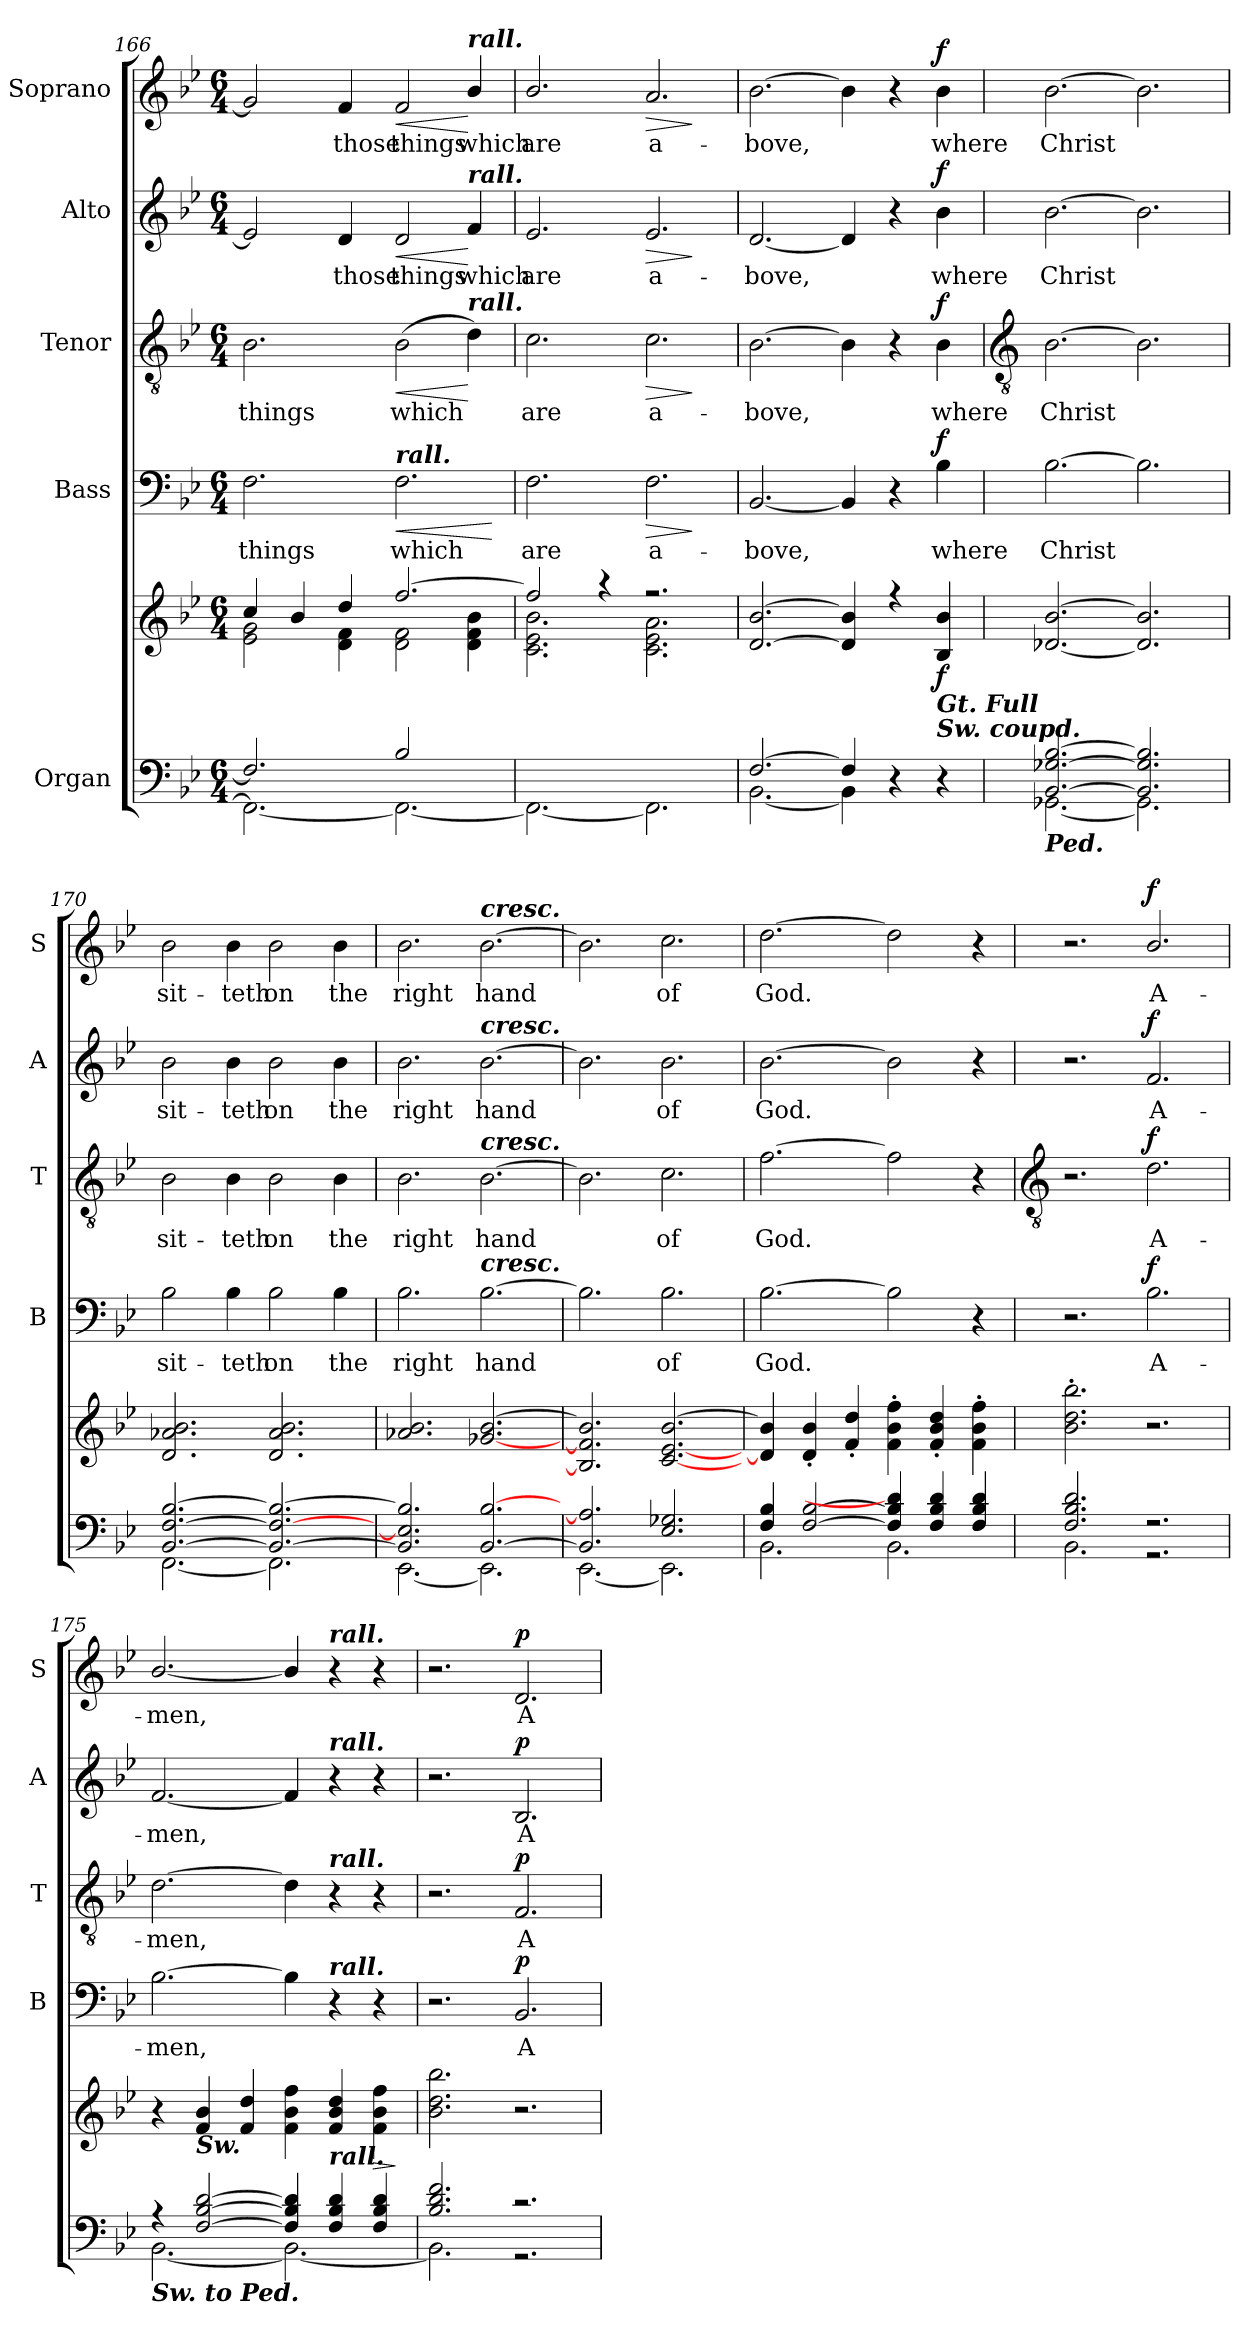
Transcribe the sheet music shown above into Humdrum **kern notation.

**kern	**kern	**dynam	**kern	**text	**dynam	**kern	**text	**dynam	**kern	**text	**dynam	**kern	**text	**dynam
*part5	*part5	*part5	*part4	*part4	*part4	*part3	*part3	*part3	*part2	*part2	*part2	*part1	*part1	*part1
*staff6	*staff5	*staff5/6	*staff4	*staff4	*staff4	*staff3	*staff3	*staff3	*staff2	*staff2	*staff2	*staff1	*staff1	*staff1
*I"Organ	*	*	*I"Bass	*	*	*I"Tenor	*	*	*I"Alto	*	*	*I"Soprano	*	*
*	*	*	*I'B	*	*	*I'T	*	*	*I'A	*	*	*I'S	*	*
*clefF4	*clefG2	*	*clefF4	*	*	*clefGv2	*	*	*clefG2	*	*	*clefG2	*	*
*k[b-e-]	*k[b-e-]	*	*k[b-e-]	*	*	*k[b-e-]	*	*	*k[b-e-]	*	*	*k[b-e-]	*	*
*B-:	*B-:	*	*B-:	*	*	*B-:	*	*	*B-:	*	*	*B-:	*	*
*M6/4	*M6/4	*	*M6/4	*	*	*M6/4	*	*	*M6/4	*	*	*M6/4	*	*
=166	=166	=166	=166	=166	=166	=166	=166	=166	=166	=166	=166	=166	=166	=166
*^	*^	*	*	*	*	*	*	*	*	*	*	*	*	*
!	!	!	!	!	!	!LO:LY:b	!	!	!LO:LY:b	!	!	!	!	!	!	!
2.F/]	2.FF\_	4cc/	2e-\ 2g\	.	2.F	things	.	2.B-	things	.	2e-]	.	.	2g]	.	.
.	.	4b-/	.	.	.	.	.	.	.	.	.	.	.	.	.	.
!	!	!	!	!	!	!	!	!	!	!	!	!LO:LY:b	!	!	!LO:LY:b	!
.	.	4dd/	4d\ 4f\	.	.	.	.	.	.	.	4d	those	.	4f	those	.
!	!	!	!	!	!LO:TX:a:Bi:t=rall.	!	!	!	!	!	!	!	!	!	!	!
!	!	!	!	!	!	!LO:LY:b	!LO:HP:b	!	!LO:LY:b	!LO:HP:b	!	!LO:LY:b	!LO:HP:b	!	!LO:LY:b	!LO:HP:b
2B-/	2.FF\_	[2.ff/	2d\ 2f\	.	2.F	which	<	(>2B-	which	<	2d	things	<	2f	things	<
!	!	!	!	!	!	!	!	!	!	!	!	!	!	!LO:TX:a:Bi:t=rall.	!	!
!	!	!	!	!	!	!	!	!	!	!	!LO:TX:a:Bi:t=rall.	!	!	!	!	!
!	!	!	!	!	!	!	!	!LO:TX:a:Bi:t=rall.	!	!	!	!	!	!	!	!
!	!	!	!	!	!	!	!	!	!	!	!	!LO:LY:b	!	!	!LO:LY:b	!
4ryy	.	.	4d\ 4f\ 4b-\	.	.	.	.	4d)	.	[	4f	which	[	4b-/	which	[
*v	*v	*	*	*	*	*	*	*	*	*	*	*	*	*	*	*
*	*v	*v	*	*	*	*	*	*	*	*	*	*	*	*	*
.	.	.	.	.	[	.	.	.	.	.	.	.	.	.
=167	=167	=167	=167	=167	=167	=167	=167	=167	=167	=167	=167	=167	=167	=167
!LO:N:vis=1	!	!	!	!LO:LY:b	!	!	!LO:LY:b	!	!	!LO:LY:b	!	!	!LO:LY:b	!
*^	*^	*	*	*	*	*	*	*	*	*	*	*	*	*
1.ryy	2.FF\_	2ff/]	2.c\ 2.e-\ 2.b-\	.	2.F	are	.	2.c	are	.	2.e-/	are	.	2.b-/	are	.
.	.	4r	.	.	.	.	.	.	.	.	.	.	.	.	.	.
!	!	!	!	!	!	!LO:LY:b	!LO:HP:b	!	!LO:LY:b	!LO:HP:b	!	!LO:LY:b	!LO:HP:b	!	!LO:LY:b	!LO:HP:b
.	2.FF\]	2.r	2.c\ 2.e-\ 2.a\	.	2.F	a-	>	2.c	a-	>	2.e-	a-	>	2.a	a-	>
*v	*v	*	*	*	*	*	*	*	*	*	*	*	*	*	*	*
*	*v	*v	*	*	*	*	*	*	*	*	*	*	*	*	*
.	.	.	.	.	]	.	.	]	.	.	]	.	.	]
=168	=168	=168	=168	=168	=168	=168	=168	=168	=168	=168	=168	=168	=168	=168
*^	*^	*	*	*	*	*	*	*	*	*	*	*	*	*
!	!	!	!	!	!	!LO:LY:b	!	!	!LO:LY:b	!	!	!LO:LY:b	!	!	!LO:LY:b	!
[2.F/	[2.BB-\	[2.d [2.b-	1.ryy	.	[2.BB-	-bove,	.	[2.B-	-bove,	.	[2.d	-bove,	.	[2.b-	-bove,	.
4F/]	4BB-\]	4d] 4b-]	.	.	4BB-]	.	.	4B-]	.	.	4d]	.	.	4b-]	.	.
2ryy	4r	4r	.	.	4r	.	.	4r	.	.	4r	.	.	4r	.	.
!	!	!LO:TX:b:Bi:t=Gt. Full	!	!	!	!	!	!	!	!	!	!	!	!	!	!
!	!LO:TX:a:Bi:t=Sw. coupd.	!	!	!	!	!	!	!	!	!	!	!	!	!	!	!
!	!	!	!	!LO:DY:b	!	!LO:LY:b	!LO:DY:b	!	!LO:LY:b	!LO:DY:b	!	!LO:LY:b	!LO:DY:b	!	!LO:LY:b	!LO:DY:b
.	4r	4B- 4b-	.	f	4B-	where	f	4B-	where	f	4b-	where	f	4b-	where	f
*	*	*v	*v	*	*	*	*	*	*	*	*	*	*	*	*	*
!!LO:LB:g=z
=169	=169	=169	=169	=169	=169	=169	=169	=169	=169	=169	=169	=169	=169	=169	=169
*	*	*	*	*	*	*	*clefGv2	*	*	*	*	*	*	*	*
!LO:TX:b:Bi:t=Ped.	!	!	!	!	!	!	!	!	!	!	!	!	!	!	!
!	!	!	!	!	!LO:LY:b	!	!	!LO:LY:b	!	!	!LO:LY:b	!	!	!LO:LY:b	!
[2.BB-/ [2.G-X/ [2.B-/	[2.GG-X\	[2.d-X [2.b-	.	[2.B-	Christ	.	[2.B-	Christ	.	[2.b-	Christ	.	[2.b-	Christ	.
2.BB-/] 2.G-/] 2.B-/]	2.GG-\]	2.d-] 2.b-]	.	2.B-]	.	.	2.B-]	.	.	2.b-]	.	.	2.b-]	.	.
=170	=170	=170	=170	=170	=170	=170	=170	=170	=170	=170	=170	=170	=170	=170	=170
!	!	!	!	!	!LO:LY:b	!	!	!LO:LY:b	!	!	!LO:LY:b	!	!	!LO:LY:b	!
[2.BB-/ [2.F/ [2.B-/	[2.FF\	2.d 2.a-X 2.b-	.	2B-	sit-	.	2B-	sit-	.	2b-	sit-	.	2b-	sit-	.
!	!	!	!	!	!LO:LY:b	!	!	!LO:LY:b	!	!	!LO:LY:b	!	!	!LO:LY:b	!
.	.	.	.	4B-	-teth	.	4B-	-teth	.	4b-	-teth	.	4b-	-teth	.
!	!	!	!	!	!LO:LY:b	!	!	!LO:LY:b	!	!	!LO:LY:b	!	!	!LO:LY:b	!
2.BB-/_ 2.F/_ 2.B-/_	2.FF\]	2.d 2.a- 2.b-	.	2B-	on	.	2B-	on	.	2b-	on	.	2b-	on	.
!	!	!	!	!	!LO:LY:b	!	!	!LO:LY:b	!	!	!LO:LY:b	!	!	!LO:LY:b	!
.	.	.	.	4B-	the	.	4B-	the	.	4b-	the	.	4b-	the	.
=171	=171	=171	=171	=171	=171	=171	=171	=171	=171	=171	=171	=171	=171	=171	=171
!	!	!	!	!	!LO:LY:b	!	!	!LO:LY:b	!	!	!LO:LY:b	!	!	!LO:LY:b	!
2.BB-/] 2.E-/] 2.B-/]	[2.EE-\	2.a-X 2.b-	.	2.B-	right	.	2.B-	right	.	2.b-	right	.	2.b-	right	.
!	!	!	!	!	!	!	!	!	!	!	!	!	!LO:TX:a:Bi:t=cresc.	!	!
!	!	!	!	!	!	!	!	!	!	!LO:TX:a:Bi:t=cresc.	!	!	!	!	!
!	!	!	!	!	!	!	!LO:TX:a:Bi:t=cresc.	!	!	!	!	!	!	!	!
!	!	!	!	!LO:TX:a:Bi:t=cresc.	!	!	!	!	!	!	!	!	!	!	!
!	!	!	!	!	!LO:LY:b	!	!	!LO:LY:b	!	!	!LO:LY:b	!	!	!LO:LY:b	!
[2.BB-/ [2.B-/	2.EE-\]	[2.g-X [2.b-	.	[2.B-	hand	.	[2.B-	hand	.	[2.b-	hand	.	[2.b-	hand	.
=172	=172	=172	=172	=172	=172	=172	=172	=172	=172	=172	=172	=172	=172	=172	=172
2.BB-/] 2.A-/]	[2.EE-\	2.B-] 2.f] 2.b-]	.	2.B-]	.	.	2.B-]	.	.	2.b-]	.	.	2.b-]	.	.
!	!	!	!	!	!LO:LY:b	!	!	!LO:LY:b	!	!	!LO:LY:b	!	!	!LO:LY:b	!
2.E-/ 2.G-X/	2.EE-\]	[2.c [2.e- [2.b-	.	2.B-	of	.	2.c	of	.	2.b-	of	.	2.cc	of	.
=173	=173	=173	=173	=173	=173	=173	=173	=173	=173	=173	=173	=173	=173	=173	=173
!	!	!	!	!	!LO:LY:b	!	!	!LO:LY:b	!	!	!LO:LY:b	!	!	!LO:LY:b	!
4F/ 4B-/	2.BB-\	4d] 4b-]	.	[2.B-	God.	.	[2.f	God.	.	[2.b-	God.	.	[2.dd	God.	.
[2F/ [2B-/	.	4d' 4b-'	.	.	.	.	.	.	.	.	.	.	.	.	.
.	.	4f' 4dd'	.	.	.	.	.	.	.	.	.	.	.	.	.
4F/] 4B-/] 4d/]	2.BB-\	4f' 4b-' 4ff'	.	2B-]	.	.	2f]	.	.	2b-]	.	.	2dd]	.	.
4F/ 4B-/ 4d/	.	4f' 4b-' 4dd'	.	.	.	.	.	.	.	.	.	.	.	.	.
4F/ 4B-/ 4d/	.	4f' 4b-' 4ff'	.	4r	.	.	4r	.	.	4r	.	.	4r	.	.
!!LO:LB:g=z
=174	=174	=174	=174	=174	=174	=174	=174	=174	=174	=174	=174	=174	=174	=174	=174
*	*	*	*	*	*	*	*clefGv2	*	*	*	*	*	*	*	*
2.F/ 2.B-/ 2.d/	2.BB-\	2.b-' 2.dd' 2.bb-'	.	2.r	.	.	2.r	.	.	2.r	.	.	2.r	.	.
!	!	!	!	!	!LO:LY:b	!LO:DY:b	!	!LO:LY:b	!LO:DY:b	!	!LO:LY:b	!LO:DY:b	!	!LO:LY:b	!LO:DY:b
2.r	2.r	2.r	.	2.B-\	A-	f	2.d\	A-	f	2.f/	A-	f	2.b-/	A-	f
=175	=175	=175	=175	=175	=175	=175	=175	=175	=175	=175	=175	=175	=175	=175	=175
!LO:TX:b:Bi:t=Sw. to Ped.	!	!	!	!	!	!	!	!	!	!	!	!	!	!	!
!	!	!	!	!	!LO:LY:b	!	!	!LO:LY:b	!	!	!LO:LY:b	!	!	!LO:LY:b	!
4r	[2.BB-\	4r	.	[2.B-\	-men,	.	[2.d\	-men,	.	[2.f/	-men,	.	[2.b-/	-men,	.
!	!	!LO:TX:b:Bi:t=Sw.	!	!	!	!	!	!	!	!	!	!	!	!	!
!	!	!	!LO:DY:b=2	!	!	!	!	!	!	!	!	!	!	!	!
!	!	!	!LO:DY:n=1:b	!	!	!	!	!	!	!	!	!	!	!	!
[2F/ [2B-/ [2d/	.	4f 4b-	mf mf	.	.	.	.	.	.	.	.	.	.	.	.
.	.	4f 4dd	.	.	.	.	.	.	.	.	.	.	.	.	.
4F/] 4B-/] 4d/]	2.BB-\_	4f 4b- 4ff	.	4B-\]	.	.	4d\]	.	.	4f/]	.	.	4b-/]	.	.
!	!	!	!	!	!	!	!	!	!	!	!	!	!LO:TX:a:Bi:t=rall.	!	!
!	!	!	!	!	!	!	!	!	!	!LO:TX:a:Bi:t=rall.	!	!	!	!	!
!	!	!	!	!	!	!	!LO:TX:a:Bi:t=rall.	!	!	!	!	!	!	!	!
!	!	!	!	!LO:TX:a:Bi:t=rall.	!	!	!	!	!	!	!	!	!	!	!
!LO:TX:a:Bi:t=rall.	!	!	!	!	!	!	!	!	!	!	!	!	!	!	!
4F/ 4B-/ 4d/	.	4f 4b- 4dd	.	4r	.	.	4r	.	.	4r	.	.	4r	.	.
!	!	!	!LO:HP:b	!	!	!	!	!	!	!	!	!	!	!	!
4F/ 4B-/ 4d/	.	4f 4b- 4ff	>	4r	.	.	4r	.	.	4r	.	.	4r	.	.
*v	*v	*	*	*	*	*	*	*	*	*	*	*	*	*	*
.	.	]	.	.	.	.	.	.	.	.	.	.	.	.
=176	=176	=176	=176	=176	=176	=176	=176	=176	=176	=176	=176	=176	=176	=176
*^	*	*	*	*	*	*	*	*	*	*	*	*	*	*
2.B-/ 2.d/ 2.f/	2.BB-\]	2.b- 2.dd 2.bb-	.	2.r	.	.	2.r	.	.	2.r	.	.	2.r	.	.
!	!	!	!	!	!LO:LY:b	!LO:DY:b	!	!LO:LY:b	!LO:DY:b	!	!LO:LY:b	!LO:DY:b	!	!LO:LY:b	!LO:DY:b
2.r	2.r	2.r	.	2.BB-	A-	p	2.F	A-	p	2.B-	A-	p	2.d	A-	p
*v	*v	*	*	*	*	*	*	*	*	*	*	*	*	*	*
=	=	=	=	=	=	=	=	=	=	=	=	=	=	=
*-	*-	*-	*-	*-	*-	*-	*-	*-	*-	*-	*-	*-	*-	*-
